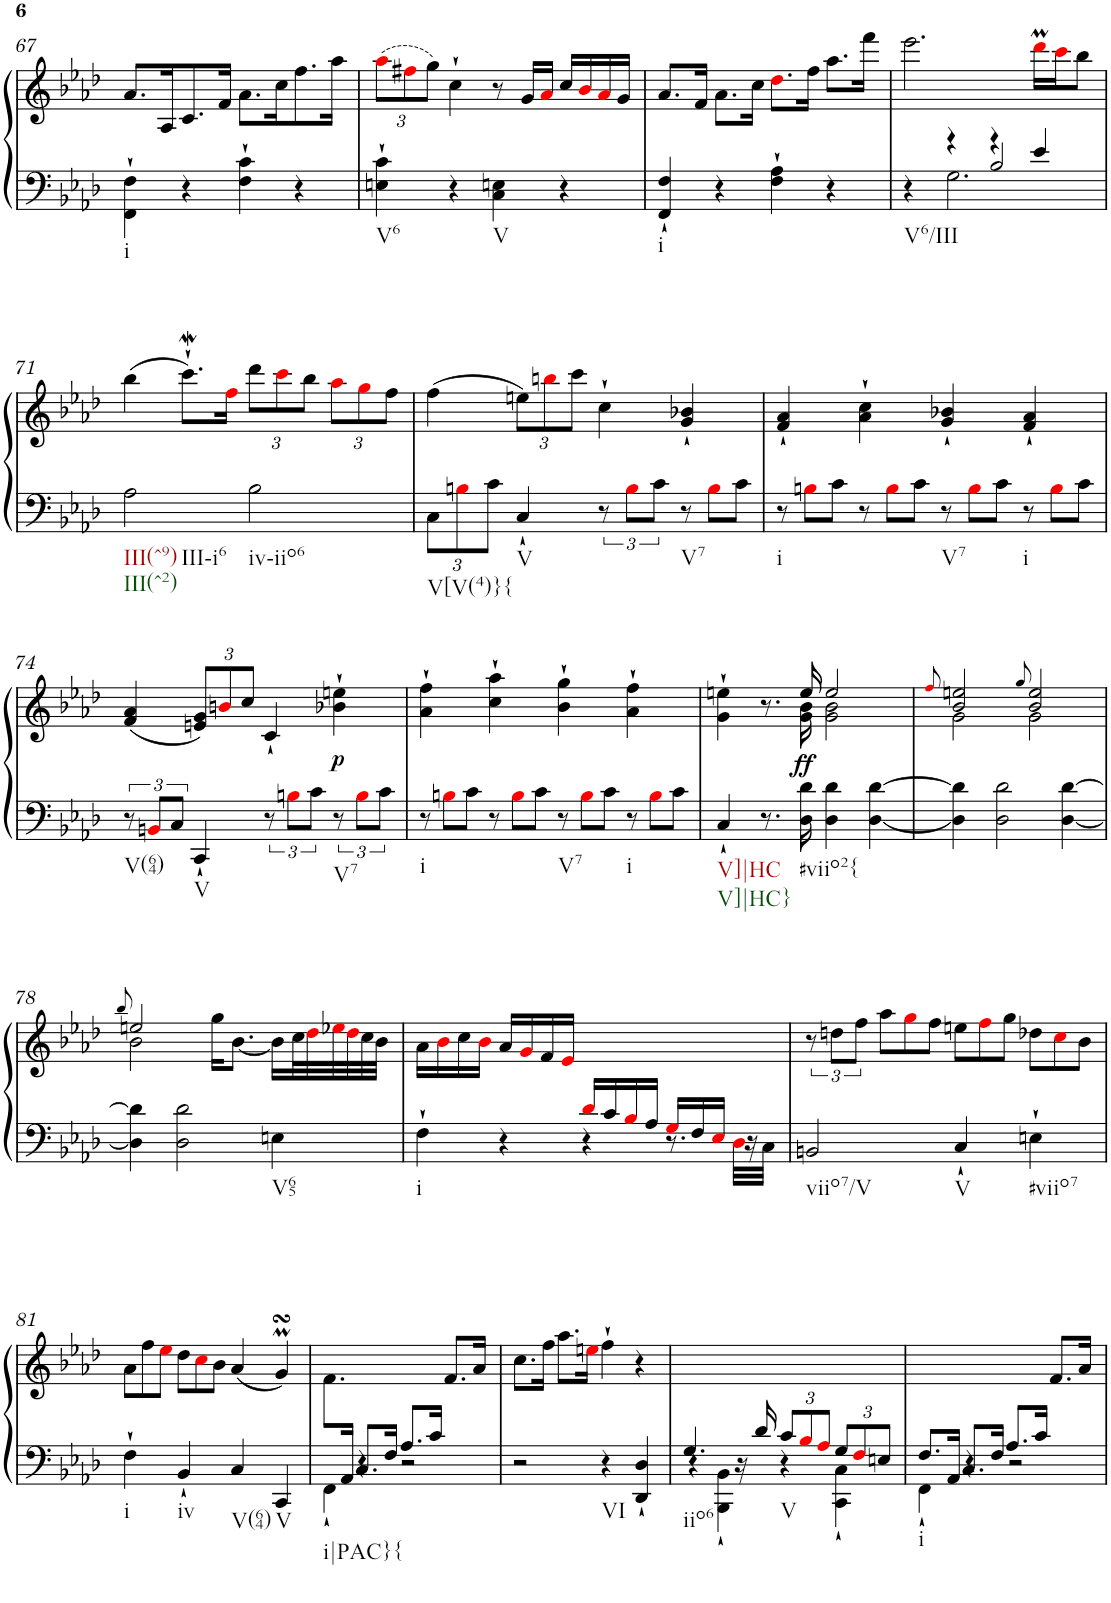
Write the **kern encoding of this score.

**kern	**kern	**dynam
*part1	*part1	*part1
*staff2	*staff1	*staff1/2
*I"Harpsichord	*	*
*I'Hch.	*	*
!!LO:PB:g=z
*clefF4	*clefG2	*
*k[b-e-a-d-]	*k[b-e-a-d-]	*
*f:	*f:	*
*M4/4	*M4/4	*
*met(c)	*met(c)	*
=67	=67	=67
!LO:TX:b:t=i	!	!
4FF\` 4F\`	8.a-/L	.
.	16A-/K	.
4r	8.c/	.
.	16f/Jk	.
4F\` 4c\`	8.a-\L	.
.	16cc\K	.
4r	8.ff\	.
.	16aa-\Jk	.
=68	=68	=68
*	*Xbrackettup	*
!LO:TX:b:t=V6	!	!
4En\` 4c\`	(>12aa-i\L	.
.	12ff#Xi\	.
.	12gg\J)	.
4r	4cc`\	.
!LO:TX:b:t=V	!	!
4C\ 4En\	8r	.
.	16g/LL	.
.	16a-i/JJ	.
4r	16cc/LL	.
.	16b-i/	.
.	16a-i/	.
.	16g/JJ	.
=69	=69	=69
!LO:TX:b:t=i	!	!
4FF/` 4F/`	8.a-/L	.
.	16f/Jk	.
4r	8.a-\L	.
.	16cc\Jk	.
4F\` 4A-\`	8.dd-i\L	.
.	16ff\Jk	.
4r	8.aa-\L	.
.	16fff\Jk	.
=70	=70	=70
*^	*	*
*	*^	*	*
!LO:TX:b:t=V6/III	!	!	!	!
4r	4ryy	2ryy	2.eee-\	.
4r	2.G\	.	.	.
4r	.	2B-/	.	.
4e-/	.	.	16ddd-Mi\LL	.
.	.	.	16ccci\J	.
.	.	.	8bb-\J	.
*v	*v	*v	*	*
!!LO:LB:g=z
=71	=71	=71
!LO:TX:b:t=III(^9)	!	!
!LO:TX:b:t=III(^2)	!	!
!LO:TX:b:t=III-i6	!	!
2A-\	(>4bb-\	.
.	8.cccW`\L)	.
.	16ffi\Jk	.
!LO:TX:b:t=iv-iio6	!	!
2B-\	12ddd-\L	.
.	12ccci\	.
.	12bb-\J	.
.	12aa-i\L	.
.	12ggi\	.
.	12ff\J	.
=72	=72	=72
*Xbrackettup	*	*
!LO:TX:b:t=V[V(4)}{	!	!
12C\L	(>4ff\	.
12Bni\	.	.
12c\J	.	.
!LO:TX:b:t=V	!	!
4C`/	12een\L)	.
.	12bbni\	.
.	12ccc\J	.
*brackettup	*	*
12r	4cc`\	.
12Bi\L	.	.
12c\J	.	.
*Xtuplet	*	*
!LO:TX:b:t=V7	!	!
12r	4g/` 4b-X/`	.
12Bi\L	.	.
12c\J	.	.
=73	=73	=73
!LO:TX:b:t=i	!	!
12r	4f/` 4a-/`	.
12Bni\L	.	.
12c\J	.	.
12r	4a-\` 4cc\`	.
12Bi\L	.	.
12c\J	.	.
!LO:TX:b:t=V7	!	!
12r	4g/` 4b-X/`	.
12Bi\L	.	.
12c\J	.	.
!LO:TX:b:t=i	!	!
12r	4f/` 4a-/`	.
12Bi\L	.	.
12c\J	.	.
!!LO:LB:g=z
=74	=74	=74
*tuplet	*	*
!LO:TX:b:t=V(64)	!	!
12r	(<4f/ 4a-/	.
12BBni/L	.	.
12C/J	.	.
!LO:TX:b:t=V	!	!
4CC`/	12en/ 12g/L)	.
.	12bni/	.
.	12cc/J	.
12r	4c`/	.
12Bni\L	.	.
12c\J	.	.
!LO:TX:b:t=V7	!	!
!	!	!LO:DY:b
12r	4b-X\` 4een\`	p
12Bi\L	.	.
12c\J	.	.
=75	=75	=75
*Xtuplet	*	*
!LO:TX:b:t=i	!	!
12r	4a-\` 4ff\`	.
12Bni\L	.	.
12c\J	.	.
12r	4cc\` 4aa-\`	.
12Bi\L	.	.
12c\J	.	.
!LO:TX:b:t=V7	!	!
12r	4b-\` 4gg\`	.
12Bi\L	.	.
12c\J	.	.
!LO:TX:b:t=i	!	!
12r	4a-\` 4ff\`	.
12Bi\L	.	.
12c\J	.	.
=76	=76	=76
*	*^	*
!LO:TX:b:t=V]|HC	!	!	!
!LO:TX:b:t=V]|HC}	!	!	!
4C`/	4g\` 4een\`	4..ryy	.
8.r	8.r	.	.
!LO:TX:b:t=#viio2{	!	!	!
!	!	!	!LO:DY:b
16D-\ 16d-\	16ee/	16g\ 16b-\	ff
4D-\ 4d-\	2ee/	2g\ 2b-\	.
[4D-\ [4d-\	.	.	.
=77	=77	=77	=77
.	8qffi/	.	.
4D-\] 4d-\]	2b-/ 2een/	2g\	.
2D-\ 2d-\	.	.	.
.	8qgg/	.	.
.	2b-/ 2ee/	2g\	.
[4D-\ [4d-\	.	.	.
!!LO:LB:g=z	!!
=78	=78	=78	=78
.	8qbb-/	.	.
4D-\] 4d-\]	2een/	2b-\	.
2D-\ 2d-\	.	.	.
.	16gg\KL	2ryy	.
.	[<8.b-\J	.	.
!LO:TX:b:t=V65	!	!	!
4En\	16b-\LL]	.	.
.	32cc\L	.	.
.	32dd-i\	.	.
.	32ee-Xi\	.	.
.	32dd-i\	.	.
.	32cc\	.	.
.	32b-\JJJ	.	.
*	*v	*v	*
=79	=79	=79
*^	*	*
!LO:TX:b:t=i	!	!	!
2ryy	4F`\	16a-\LL	.
.	.	16b-i\	.
.	.	16cc\	.
.	.	16b-i\JJ	.
.	4r	16a-/LL	.
.	.	16gi/	.
.	.	16f/	.
.	.	16e-i/JJ	.
16d-i/LL	4r	4..ryy	.
16c/	.	.	.
16B-i/	.	.	.
16A-/JJ	.	.	.
16Gi/LL	8.r	.	.
16F/	.	.	.
16E-i/JJ	.	.	.
16ryy	32D-i\LLL	16r	.
.	32C\JJJ	.	.
*v	*v	*	*
=80	=80	=80
*	*brackettup	*
*^	*	*
!LO:TX:b:t=viio7/V	!	!	!
*v	*v	*	*
2BBn/	12r	.
.	12ddn\L	.
.	12ff\J	.
*	*Xtuplet	*
.	12aa-\L	.
.	12ggi\	.
.	12ff\J	.
!LO:TX:b:t=V	!	!
4C`/	12een\L	.
.	12ffi\	.
.	12gg\J	.
!LO:TX:b:t=#viio7	!	!
4En`\	12dd-X\L	.
.	12cci\	.
.	12b-\J	.
!!LO:LB:g=z
=81	=81	=81
!LO:TX:b:t=i	!	!
4F`\	12a-\L	.
.	12ff\	.
.	12ee-i\J	.
!LO:TX:b:t=iv	!	!
4BB-`/	12dd-\L	.
.	12cci\	.
.	12b-\J	.
!LO:TX:b:t=V(64)	!	!
4C/	(<4a-/	.
!LO:TX:b:t=V	!	!
4CC/	4gmsSsS/)	.
=82	=82	=82
*^	*	*
!LO:TX:b:t=i|PAC}{	!	!	!
8.ryy	4FF`<\	8.f\L	.
16AA-/Jk	.	16ryy	.
8.C/L	4r	.	.
16F/Jk	.	.	.
8.A-/L	2r	.	.
16c/Jk	.	.	.
4ryy	.	8.f/L	.
.	.	16a-/Jk	.
*v	*v	*	*
=83	=83	=83
2r	8.cc\L	.
.	16ff\Jk	.
.	8.aa-\L	.
.	16eeni\Jk	.
!LO:TX:b:t=VI	!	!
4r	4ff`\	.
4DD-/` 4D-/`	4r	.
=84	=84	=84
*^	*	*
!LO:TX:b:t=iio6	!	!	!
4.G/	4r	4.ryy	.
.	4BBB-\`< 4BB-\`<	.	.
16ryy	.	16r	.
16d-/	.	2ryy	.
*tuplet	*	*	*
*Xbrackettup	*	*	*
!LO:TX:b:t=V	!	!	!
12c/L	4r	.	.
12B-i/	.	.	.
12A-i/J	.	.	.
12G/L	4CC\`< 4C\`<	.	.
12Fi/	.	.	.
12En/J	.	.	.
.	.	16ryy	.
=85	=85	=85	=85
!LO:TX:b:t=i	!	!	!
8.F/L	4FF`<\	2.ryy	.
16AA-/Jk	.	.	.
8.C/L	4r	.	.
16F/Jk	.	.	.
8.A-/L	2r	.	.
16c/Jk	.	.	.
4ryy	.	8.f/L	.
.	.	16a-/Jk	.
*v	*v	*	*
=	=	=
*-	*-	*-
